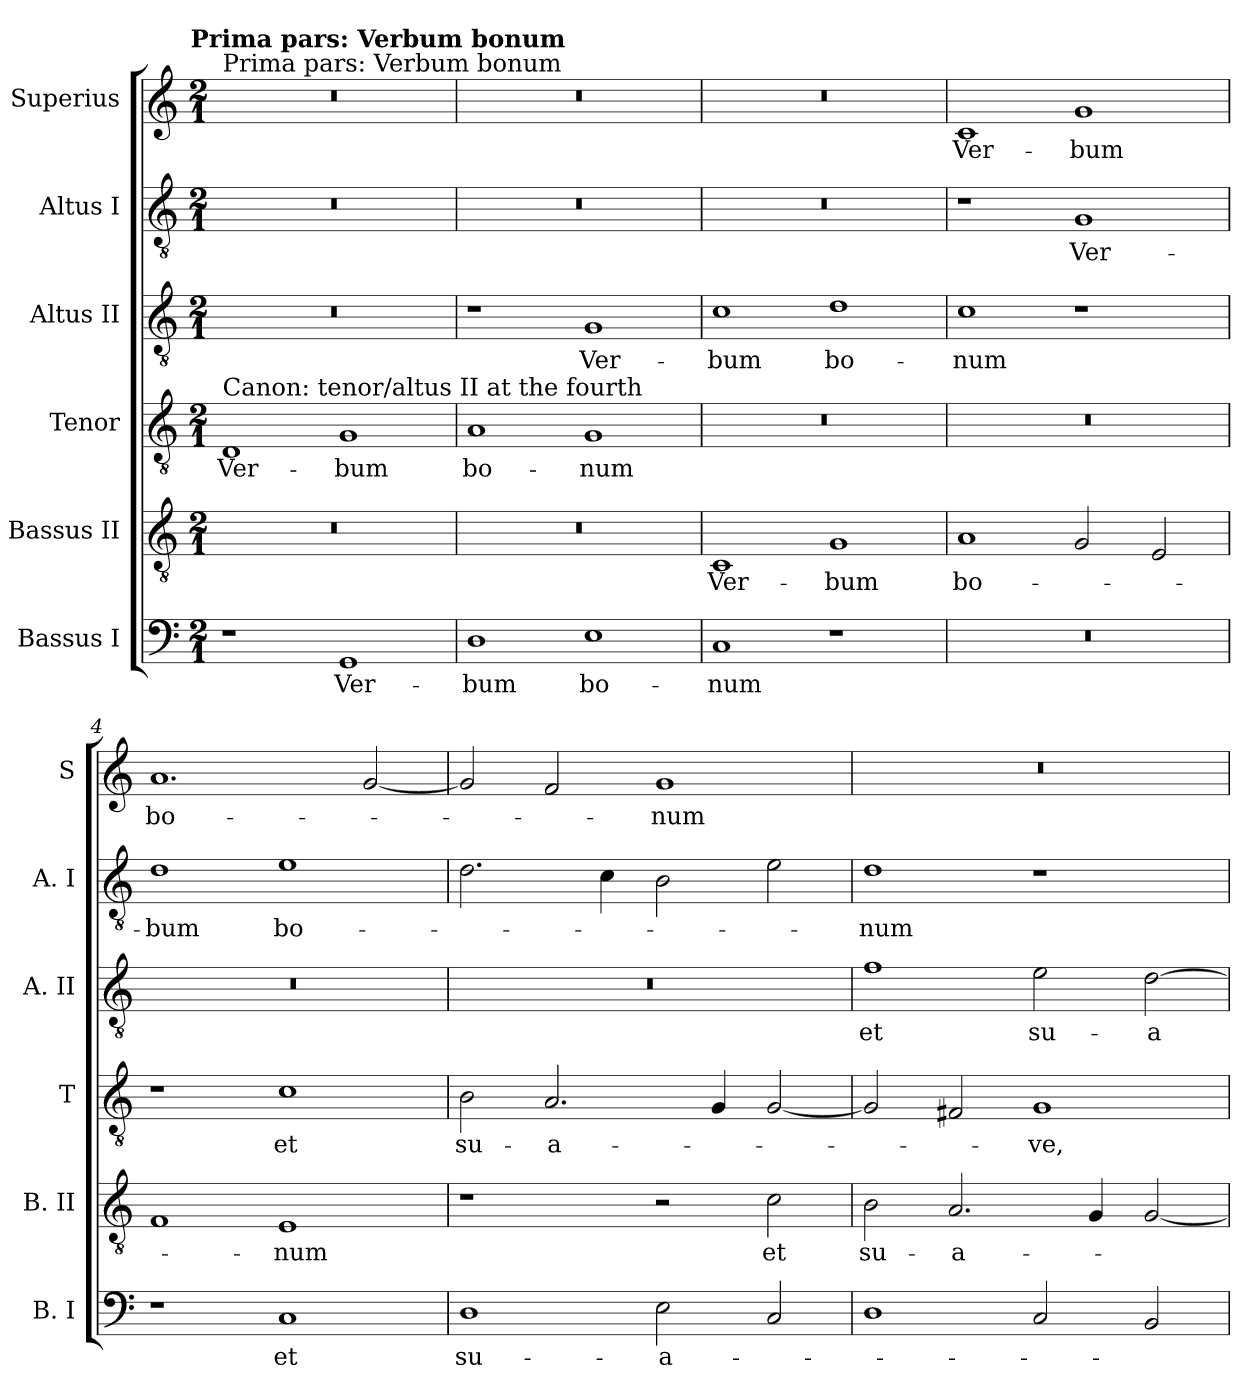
**kern	**text	**kern	**text	**kern	**text	**kern	**text	**kern	**text	**kern	**text
*part6	*part6	*part5	*part5	*part4	*part4	*part3	*part3	*part2	*part2	*part1	*part1
*staff6	*staff6	*staff5	*staff5	*staff4	*staff4	*staff3	*staff3	*staff2	*staff2	*staff1	*staff1
*I"Bassus I	*	*I"Bassus II	*	*I"Tenor	*	*I"Altus II	*	*I"Altus I	*	*I"Superius	*
*I'B. I	*	*I'B. II	*	*I'T	*	*I'A. II	*	*I'A. I	*	*I'S	*
*clefF4	*	*clefGv2	*	*clefGv2	*	*clefGv2	*	*clefGv2	*	*clefG2	*
*k[]	*	*k[]	*	*k[]	*	*k[]	*	*k[]	*	*k[]	*
*C:	*	*C:	*	*C:	*	*C:	*	*C:	*	*C:	*
!!LO:TX:omd:t=Prima pars&colon; Verbum bonum
*M2/1	*	*M2/1	*	*M2/1	*	*M2/1	*	*M2/1	*	*M2/1	*
=	=	=	=	=	=	=	=	=	=	=	=
!	!	!	!	!	!	!	!	!	!	!LO:TX:a:t=Prima pars&colon; Verbum bonum	!
!	!	!	!	!LO:TX:a:t=Canon&colon; tenor/altus II at the fourth	!	!	!	!	!	!	!
1r	.	0r	.	1D	Ver-	0r	.	0r	.	0r	.
1GG	Ver-	.	.	1G	-bum	.	.	.	.	.	.
=1	=1	=1	=1	=1	=1	=1	=1	=1	=1	=1	=1
1D	-bum	0r	.	1A	bo-	1r	.	0r	.	0r	.
1E	bo-	.	.	1G	-num	1G	Ver-	.	.	.	.
=2	=2	=2	=2	=2	=2	=2	=2	=2	=2	=2	=2
1C	-num	1C	Ver-	0r	.	1c	-bum	0r	.	0r	.
1r	.	1G	-bum	.	.	1d	bo-	.	.	.	.
=3	=3	=3	=3	=3	=3	=3	=3	=3	=3	=3	=3
0r	.	1A	bo-	0r	.	1c	-num	1r	.	1c	Ver-
.	.	2G	.	.	.	1r	.	1G	Ver-	1g	-bum
.	.	2E	.	.	.	.	.	.	.	.	.
=4	=4	=4	=4	=4	=4	=4	=4	=4	=4	=4	=4
1r	.	1F	.	1r	.	0r	.	1d	-bum	1.a	bo-
1C	et	1E	-num	1c	et	.	.	1e	bo-	.	.
.	.	.	.	.	.	.	.	.	.	[2g	.
=5	=5	=5	=5	=5	=5	=5	=5	=5	=5	=5	=5
1D	su-	1r	.	2B	su-	0r	.	2.d	.	2g]	.
.	.	.	.	2.A	-a-	.	.	.	.	2f	.
.	.	.	.	.	.	.	.	4c	.	.	.
2E	-a-	2r	.	.	.	.	.	2B	.	1g	-num
.	.	.	.	4G	.	.	.	.	.	.	.
2C	.	2c	et	[2G	.	.	.	2e	.	.	.
=6	=6	=6	=6	=6	=6	=6	=6	=6	=6	=6	=6
1D	.	2B	su-	2G]	.	1f	et	1d	-num	0r	.
.	.	2.A	-a-	2F#X	.	.	.	.	.	.	.
2C	.	.	.	1G	-ve,	2e	su-	1r	.	.	.
.	.	4G	.	.	.	.	.	.	.	.	.
2BB	.	[2G	.	.	.	[2d	-a-	.	.	.	.
=	=	=	=	=	=	=	=	=	=	=	=
*-	*-	*-	*-	*-	*-	*-	*-	*-	*-	*-	*-
